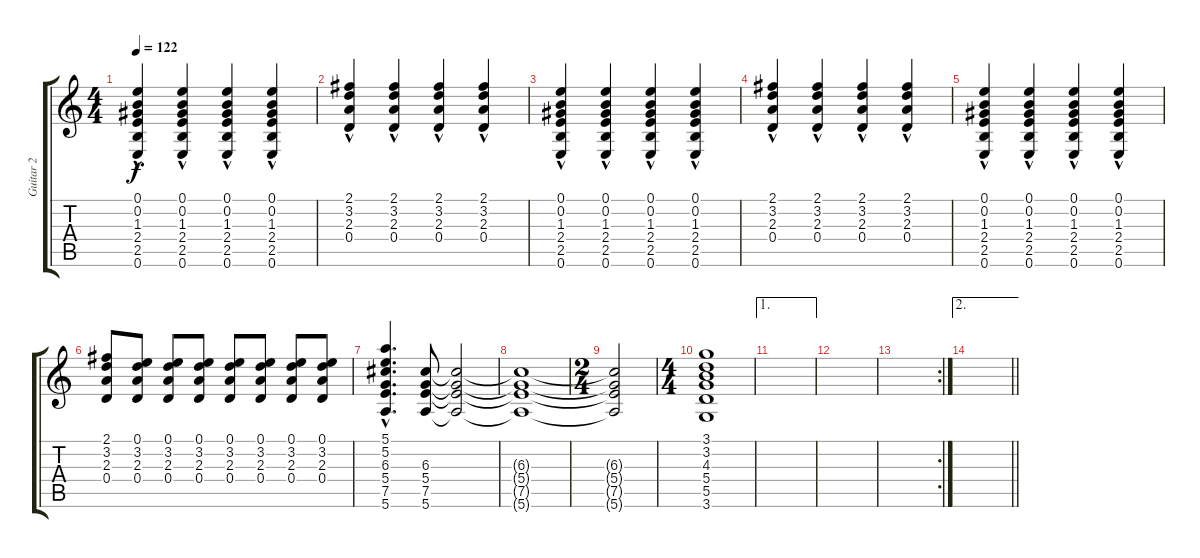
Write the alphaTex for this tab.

\track ("Guitar 2" "Guitar 2") {instrument electricguitarclean}
\staff {score tabs}
\tuning (E4 B3 G3 D3 A2 E2) {hide}
\ts (4 4)
\tempo 122
\clef g2
\ks c
(0.1{hac} 0.2{hac} 1.3{hac} 2.4{hac} 2.5{hac} 0.6{hac}).4{dy f} (0.1{hac} 0.2{hac} 1.3{hac} 2.4{hac} 2.5{hac} 0.6{hac}).4 (0.1{hac} 0.2{hac} 1.3{hac} 2.4{hac} 2.5{hac} 0.6{hac}).4 (0.1{hac} 0.2{hac} 1.3{hac} 2.4{hac} 2.5{hac} 0.6{hac}).4 |
(2.1{hac} 3.2{hac} 2.3{hac} 0.4{hac}).4 (2.1{hac} 3.2{hac} 2.3{hac} 0.4{hac}).4 (2.1{hac} 3.2{hac} 2.3{hac} 0.4{hac}).4 (2.1{hac} 3.2{hac} 2.3{hac} 0.4{hac}).4 |
(0.1{hac} 0.2{hac} 1.3{hac} 2.4{hac} 2.5{hac} 0.6{hac}).4 (0.1{hac} 0.2{hac} 1.3{hac} 2.4{hac} 2.5{hac} 0.6{hac}).4 (0.1{hac} 0.2{hac} 1.3{hac} 2.4{hac} 2.5{hac} 0.6{hac}).4 (0.1{hac} 0.2{hac} 1.3{hac} 2.4{hac} 2.5{hac} 0.6{hac}).4 |
(2.1{hac} 3.2{hac} 2.3{hac} 0.4{hac}).4 (2.1{hac} 3.2{hac} 2.3{hac} 0.4{hac}).4 (2.1{hac} 3.2{hac} 2.3{hac} 0.4{hac}).4 (2.1{hac} 3.2{hac} 2.3{hac} 0.4{hac}).4 |
(0.1{hac} 0.2{hac} 1.3{hac} 2.4{hac} 2.5{hac} 0.6{hac}).4 (0.1{hac} 0.2{hac} 1.3{hac} 2.4{hac} 2.5{hac} 0.6{hac}).4 (0.1{hac} 0.2{hac} 1.3{hac} 2.4{hac} 2.5{hac} 0.6{hac}).4 (0.1{hac} 0.2{hac} 1.3{hac} 2.4{hac} 2.5{hac} 0.6{hac}).4 |
(2.1 3.2 2.3 0.4).8 (0.1 3.2 2.3 0.4).8 (0.1 3.2 2.3 0.4).8 (0.1 3.2 2.3 0.4).8 (0.1 3.2 2.3 0.4).8 (0.1 3.2 2.3 0.4).8 (0.1 3.2 2.3 0.4).8 (0.1 3.2 2.3 0.4).8 |
(5.1{hac} 5.2{hac} 6.3{hac} 5.4{hac} 7.5{hac} 5.6{hac}).4{d} (6.3 5.4 7.5 5.6).8 (6.3{t} 5.4{t} 7.5{t} 5.6{t}).2 |
(6.3{t} 5.4{t} 7.5{t} 5.6{t}).1 |
\ts (2 4)
(6.3{t} 5.4{t} 7.5{t} 5.6{t}).2 |
\ts (4 4)
(3.1 3.2 4.3 5.4 5.5 3.6).1 |
\ae 1
|
|
\rc 2
|
\ae 2
\barLineRight lightlight
